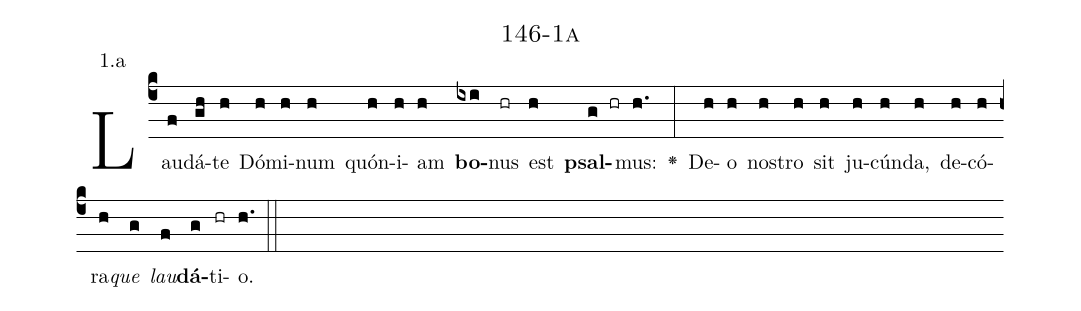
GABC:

name: 146-1a;
annotation: 1.a;
%%
(c4)Lau(f)dá(gh)te(h) Dó(h)mi(h)num(h) quón(h)i(h)am(h) <b>bo</b>(ixi)nus(hr) est(h) <b>psal</b>(g hr)mus:(h.) <v>\greheightstar</v>(:) De(h)o(h) nos(h)tro(h) sit(h) ju(h)cún(h)da,(h) de(h)có(h)ra(h)<i>que</i>(g) <i>lau</i>(f)<b>dá</b>(g)ti(hr)o.(h.) (::)


%E(h) u(h) o(g) u(f) a(g) e.(h.) (::)
